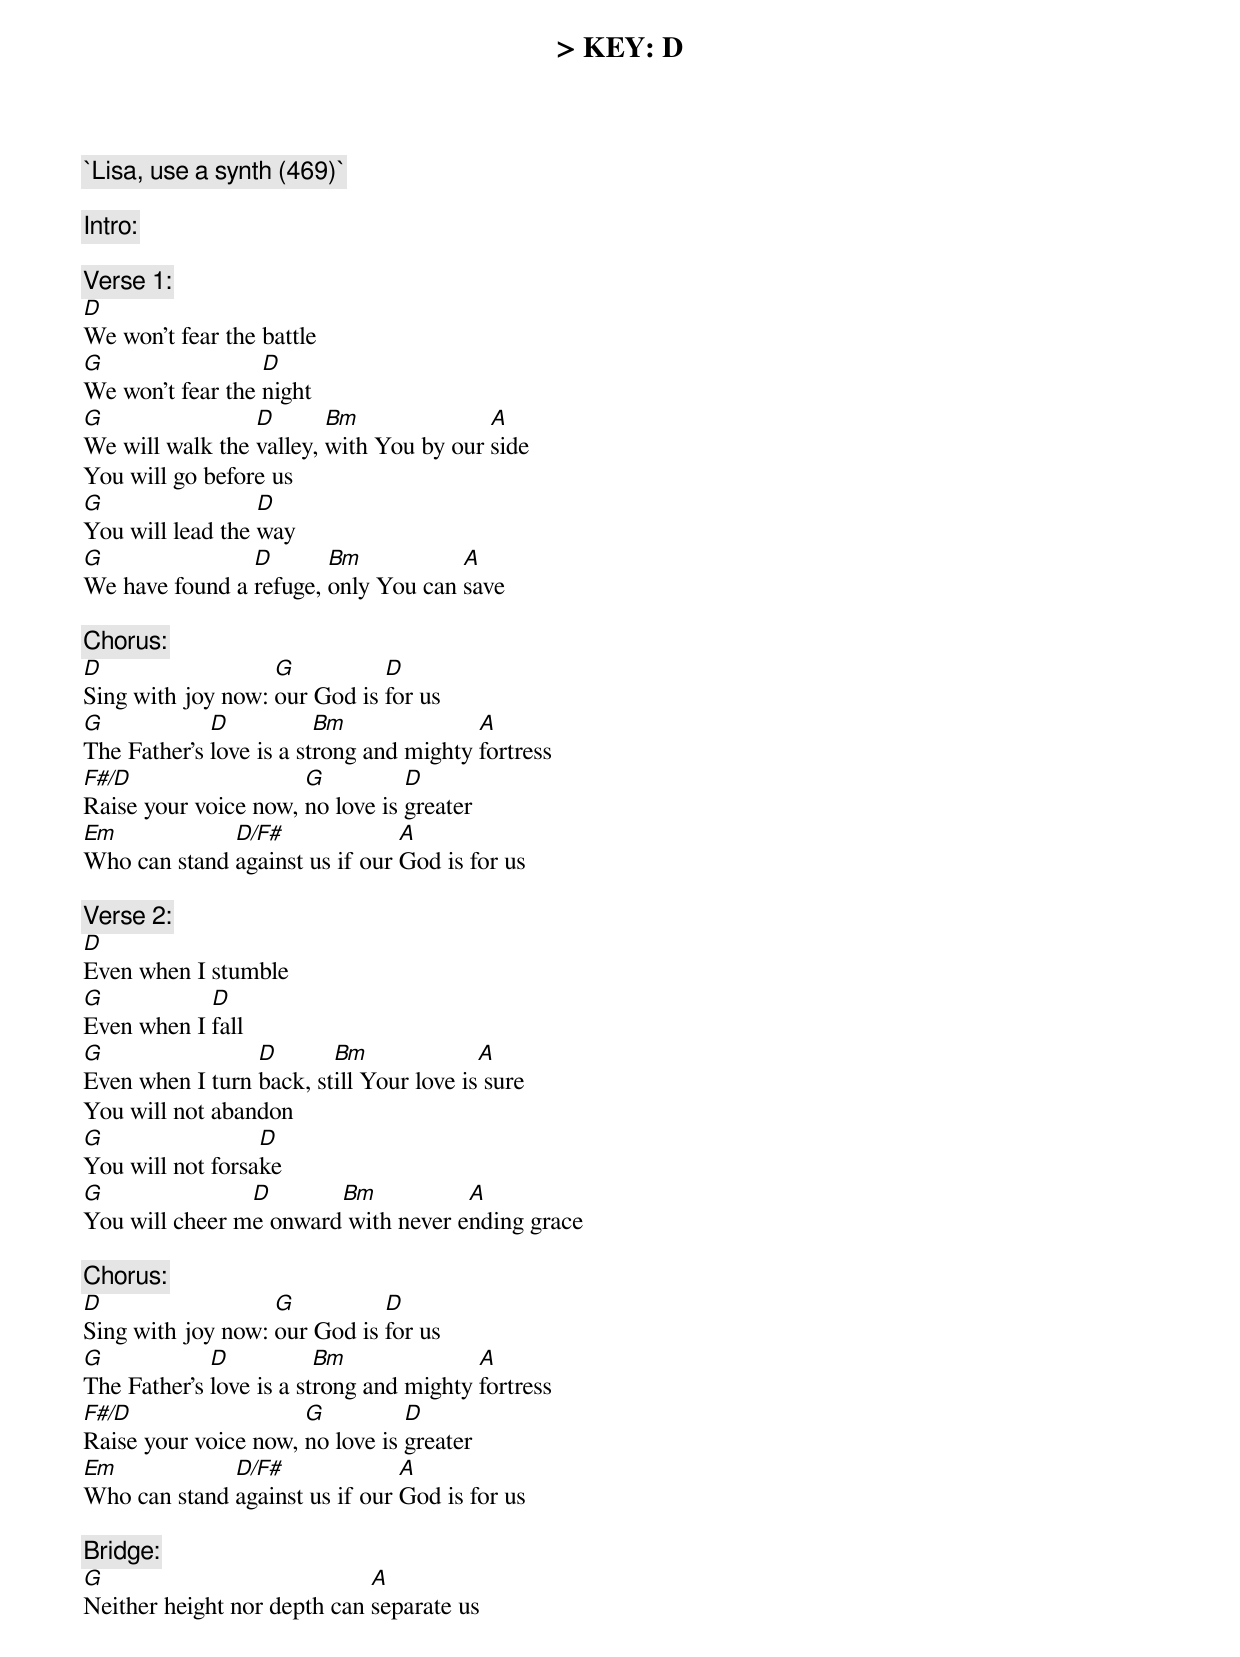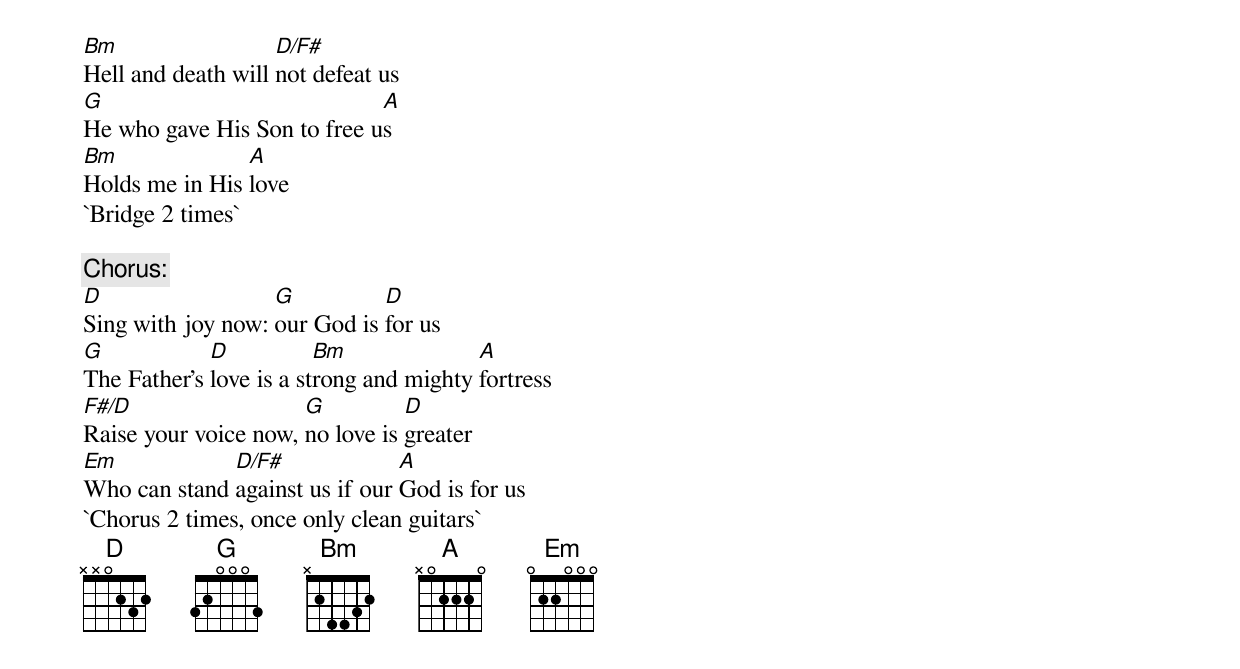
> KEY: D
> TEMPO: 105 BPM
`Lisa, use a synth (469)`

[Intro:]
{D    Dsus4}

[Verse 1:]
D
We won’t fear the battle
G                 D
We won’t fear the night
G                D       Bm              A
We will walk the valley, with You by our side
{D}
You will go before us
G                 D
You will lead the way
G               D       Bm           A
We have found a refuge, only You can save

[Chorus:]
D                  G          D
Sing with joy now: our God is for us
G            D           Bm              A
The Father’s love is a strong and mighty fortress
F#/D                  G          D
Raise your voice now, no love is greater
Em            D/F#              A
Who can stand against us if our God is for us

[Verse 2:]
D
Even when I stumble
G           D
Even when I fall
G                D       Bm              A
Even when I turn back, still Your love is sure
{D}
You will not abandon
G                 D
You will not forsake
G               D       Bm           A
You will cheer me onward with never ending grace

[Chorus:]
D                  G          D
Sing with joy now: our God is for us
G            D           Bm              A
The Father’s love is a strong and mighty fortress
F#/D                  G          D
Raise your voice now, no love is greater
Em            D/F#              A
Who can stand against us if our God is for us

[Bridge:]
G                            A
Neither height nor depth can separate us
Bm                  D/F#
Hell and death will not defeat us
G                            A
He who gave His Son to free us
Bm              A
Holds me in His love
`Bridge 2 times`

[Chorus:]
D                  G          D
Sing with joy now: our God is for us
G            D           Bm              A
The Father’s love is a strong and mighty fortress
F#/D                  G          D
Raise your voice now, no love is greater
Em            D/F#              A
Who can stand against us if our God is for us
`Chorus 2 times, once only clean guitars`
